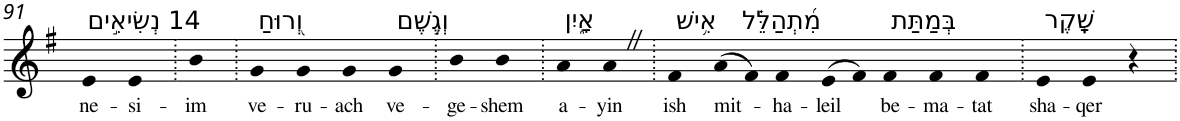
**kern	**text
*part1	*part1
*staff1	*staff1
*I"Piano	*
*I'Pno	*
!!LO:PB:g=z
*clefG2	*
*k[f#]	*
*G:	*
=91	=91
!LO:TX:a:t=14 נְשִׂיאִ֣ים	!
!	!LO:LY:b
4e	ne-
!	!LO:LY:b
4e	-si-
=92.	=92.
!	!LO:LY:b
4b	-im
=93.	=93.
!LO:TX:a:t=וְ֭רוּחַ	!
!	!LO:LY:b
4g	ve-
!	!LO:LY:b
4g	-ru-
!	!LO:LY:b
4g	-ach
!LO:TX:a:t=וְגֶ֣שֶׁם	!
!	!LO:LY:b
4g	ve-
=94.	=94.
!	!LO:LY:b
4b	-ge-
!	!LO:LY:b
4b	-shem
=95.	=95.
!LO:TX:a:t=אָ֑יִן	!
!	!LO:LY:b
4a	a-
!	!LO:LY:b
4aZ	-yin
=96.	=96.
!LO:TX:a:t=אִ֥ישׁ	!
!	!LO:LY:b
4f#	ish
!LO:TX:a:t=מִ֝תְהַלֵּ֗ל	!
!	!LO:LY:b
(>8a	mit-
8f#)	.
!	!LO:LY:b
4f#	-ha-
!	!LO:LY:b
(>8e	-leil
8f#)	.
!LO:TX:a:t=בְּמַתַּת	!
!	!LO:LY:b
4f#	be-
!	!LO:LY:b
4f#	-ma-
!	!LO:LY:b
4f#	-tat
=97.	=97.
!LO:TX:a:t=שָֽׁקֶר	!
!	!LO:LY:b
4e	sha-
!	!LO:LY:b
4e	-qer
4r	.
=.	=.
*-	*-
